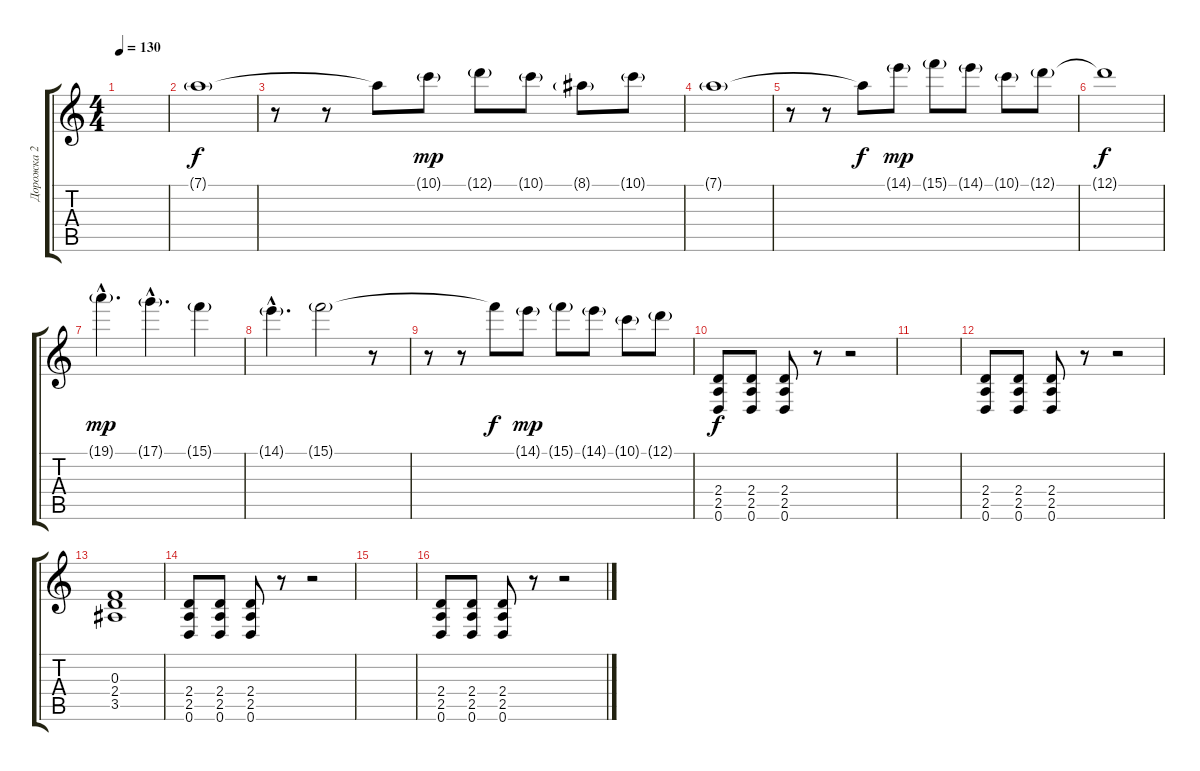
\track ("Дорожка 2" "Дорожка 2") {instrument distortionguitar}
\staff {score tabs}
\tuning (D4 A3 F3 C3 G2 D2) {hide}
\ts (4 4)
\tempo 130
\clef g2
\ks c
|
7.1{g}.1 |
r.8 r.8 7.1{t}.8{dy f} 10.1{g}.8{dy mp} 12.1{g}.8 10.1{g}.8 8.1{g}.8 10.1{g}.8 |
7.1{g}.1 |
r.8 r.8 7.1{t}.8{dy f} 14.1{g}.8{dy mp} 15.1{g}.8 14.1{g}.8 10.1{g}.8 12.1{g}.8 |
12.1{t}.1{dy f} |
19.1{g hac}.4{d dy mp} 17.1{g hac}.4{d} 15.1{g}.4 |
14.1{g hac}.4{d} 15.1{g}.2 r.8 |
r.8 r.8 15.1{t}.8{dy f} 14.1{g}.8{dy mp} 15.1{g}.8 14.1{g}.8 10.1{g}.8 12.1{g}.8 |
(2.4 2.5 0.6).8{dy f} (2.4 2.5 0.6).8 (2.4 2.5 0.6).8 r.8 r.2 |
|
(2.4 2.5 0.6).8 (2.4 2.5 0.6).8 (2.4 2.5 0.6).8 r.8 r.2 |
(0.3 2.4 3.5).1 |
(2.4 2.5 0.6).8 (2.4 2.5 0.6).8 (2.4 2.5 0.6).8 r.8 r.2 |
|
(2.4 2.5 0.6).8 (2.4 2.5 0.6).8 (2.4 2.5 0.6).8 r.8 r.2
